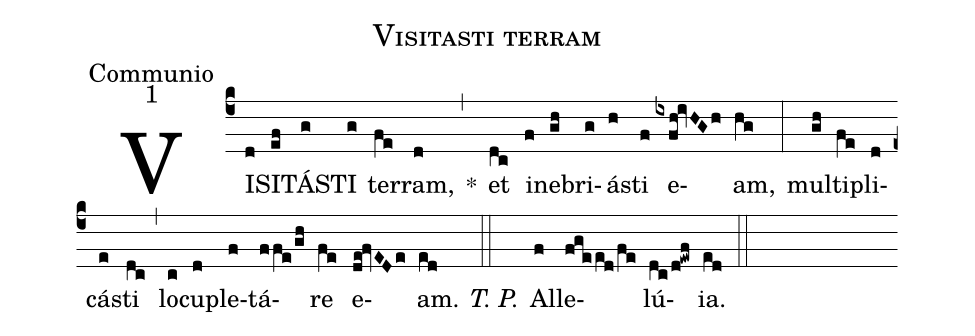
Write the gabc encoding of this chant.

name:Visitasti terram;
office-part:Communio;
mode:1;
%%
(c4) VI(d)SI(ef)TÁ(g)STI(g) ter(fe)ram,(d) *(,) et(dc) in(f)e(gh)bri(g)á(h)sti(f) e(ixfh!ivHGh)am,(hg) (:) mul(gh)ti(fe)pli(d)cá(e)sti(dc) (,) lo(c)cu(d)ple(f)tá(ffe/gh)re(fe) e(de!fvEDe)am.(ed) <i>T. P.</i>(::) Al(f)le(fgeed/fe)lú(dc/d!ewf)ia.(ed) (::)
